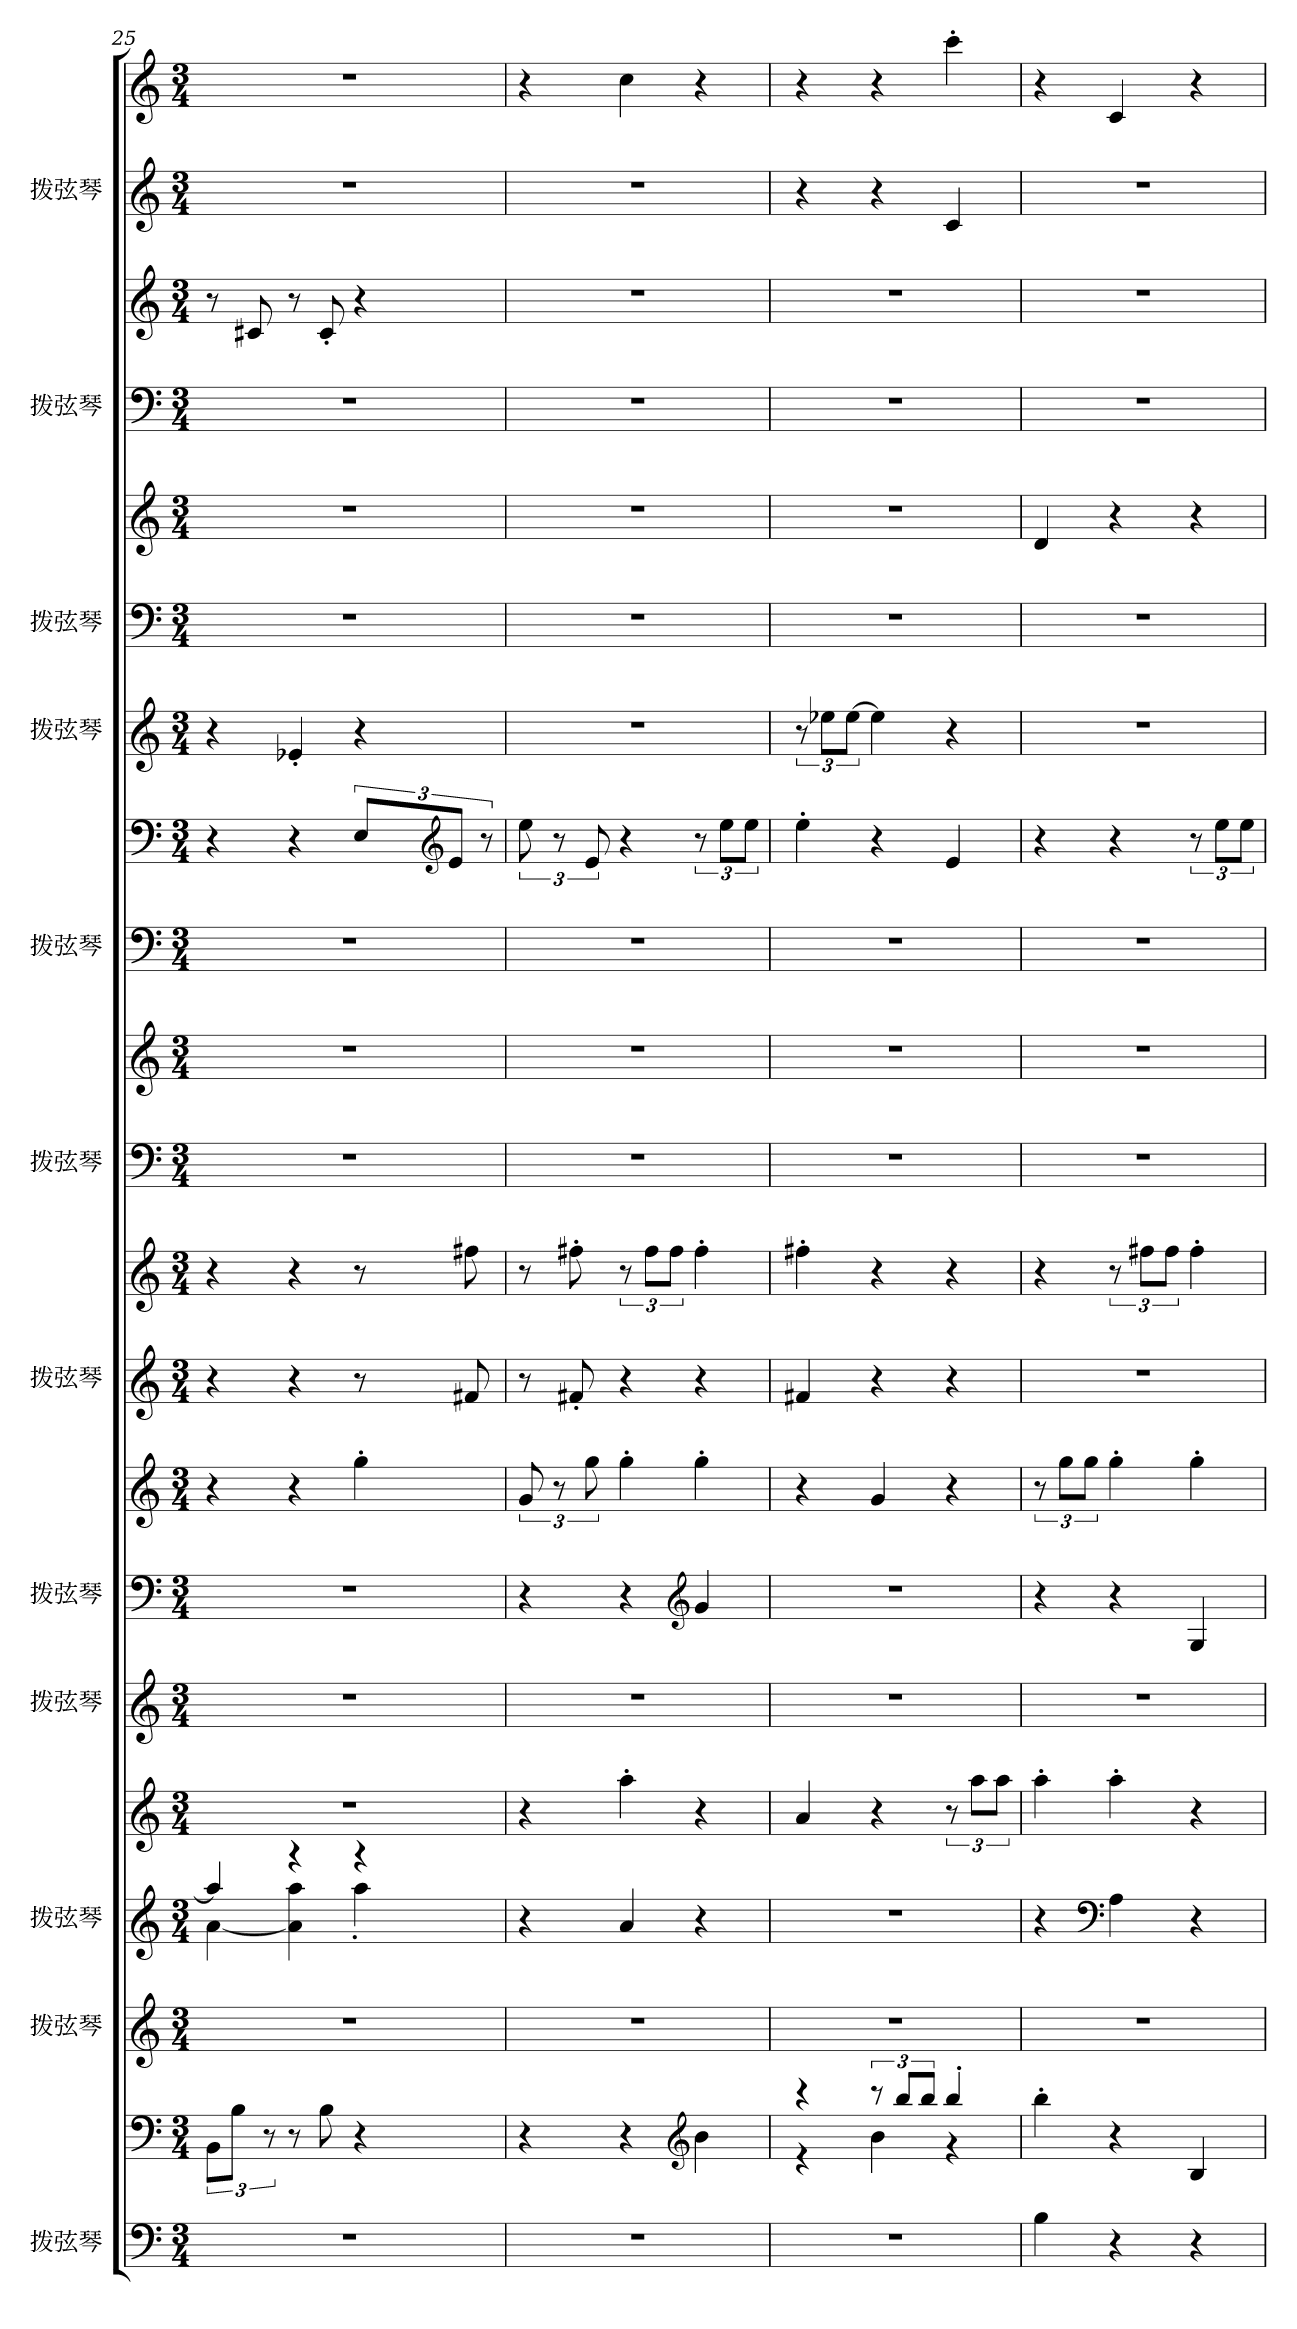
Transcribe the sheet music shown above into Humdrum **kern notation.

**kern	**kern	**kern	**kern	**kern	**kern	**kern	**kern	**kern	**kern	**kern	**kern	**kern	**kern	**kern	**kern	**kern	**kern	**kern	**kern	**kern
*part12	*part12	*part11	*part10	*part10	*part9	*part8	*part8	*part7	*part7	*part6	*part6	*part5	*part5	*part4	*part3	*part3	*part2	*part2	*part1	*part1
*staff21	*staff20	*staff19	*staff18	*staff17	*staff16	*staff15	*staff14	*staff13	*staff12	*staff11	*staff10	*staff9	*staff8	*staff7	*staff6	*staff5	*staff4	*staff3	*staff2	*staff1
*I"拨弦琴	*	*I"拨弦琴	*I"拨弦琴	*	*I"拨弦琴	*I"拨弦琴	*	*I"拨弦琴	*	*I"拨弦琴	*	*I"拨弦琴	*	*I"拨弦琴	*I"拨弦琴	*	*I"拨弦琴	*	*I"拨弦琴	*
*clefF4	*clefF4	*clefG2	*clefG2	*clefG2	*clefG2	*clefF4	*clefG2	*clefG2	*clefG2	*clefF4	*clefG2	*clefF4	*clefF4	*clefG2	*clefF4	*clefG2	*clefF4	*clefG2	*clefG2	*clefG2
*k[]	*k[]	*k[]	*k[]	*k[]	*k[]	*k[]	*k[]	*k[]	*k[]	*k[]	*k[]	*k[]	*k[]	*k[]	*k[]	*k[]	*k[]	*k[]	*k[]	*k[]
*M3/4	*M3/4	*M3/4	*M3/4	*M3/4	*M3/4	*M3/4	*M3/4	*M3/4	*M3/4	*M3/4	*M3/4	*M3/4	*M3/4	*M3/4	*M3/4	*M3/4	*M3/4	*M3/4	*M3/4	*M3/4
=25	=25	=25	=25	=25	=25	=25	=25	=25	=25	=25	=25	=25	=25	=25	=25	=25	=25	=25	=25	=25
*	*	*	*^	*	*	*	*	*	*	*	*	*	*	*	*	*	*	*	*	*
2.r	12BB\L	2.r	4aa/]	[4a\	2.r	2.r	2.r	4r	4r	4r	2.r	2.r	2.r	4r	4r	2.r	2.r	2.r	8r	2.r	2.r
.	12B\J	.	.	.	.	.	.	.	.	.	.	.	.	.	.	.	.	.	.	.	.
.	.	.	.	.	.	.	.	.	.	.	.	.	.	.	.	.	.	.	8c#X/	.	.
.	12r	.	.	.	.	.	.	.	.	.	.	.	.	.	.	.	.	.	.	.	.
.	8r	.	4r	4a\] 4aa\	.	.	.	4r	4r	4r	.	.	.	4r	4e-X'/	.	.	.	8r	.	.
.	8B\	.	.	.	.	.	.	.	.	.	.	.	.	.	.	.	.	.	8c#'/	.	.
.	4r	.	4r	4aa'\	.	.	.	4gg'\	8r	8r	.	.	.	12E/L	4r	.	.	.	4r	.	.
*	*	*	*	*	*	*	*	*	*	*	*	*	*	*clefG2	*	*	*	*	*	*	*
.	.	.	.	.	.	.	.	.	.	.	.	.	.	12e/J	.	.	.	.	.	.	.
.	.	.	.	.	.	.	.	.	8f#X/	8ff#X\	.	.	.	.	.	.	.	.	.	.	.
.	.	.	.	.	.	.	.	.	.	.	.	.	.	12r	.	.	.	.	.	.	.
*	*	*	*v	*v	*	*	*	*	*	*	*	*	*	*	*	*	*	*	*	*	*
!!LO:PB:g=z
=26	=26	=26	=26	=26	=26	=26	=26	=26	=26	=26	=26	=26	=26	=26	=26	=26	=26	=26	=26	=26
2.r	4r	2.r	4r	4r	2.r	4r	12g/	8r	8r	2.r	2.r	2.r	12ee\	2.r	2.r	2.r	2.r	2.r	2.r	4r
.	.	.	.	.	.	.	12r	.	.	.	.	.	12r	.	.	.	.	.	.	.
.	.	.	.	.	.	.	.	8f#X'/	8ff#X'\	.	.	.	.	.	.	.	.	.	.	.
.	.	.	.	.	.	.	12gg\	.	.	.	.	.	12e/	.	.	.	.	.	.	.
.	4r	.	4a/	4aa'\	.	4r	4gg'\	4r	12r	.	.	.	4r	.	.	.	.	.	.	4cc\
.	.	.	.	.	.	.	.	.	12ff#\L	.	.	.	.	.	.	.	.	.	.	.
.	.	.	.	.	.	.	.	.	12ff#\J	.	.	.	.	.	.	.	.	.	.	.
*	*clefG2	*	*	*	*	*clefG2	*	*	*	*	*	*	*	*	*	*	*	*	*	*
.	4b\	.	4r	4r	.	4g/	4gg'\	4r	4ff#'\	.	.	.	12r	.	.	.	.	.	.	4r
.	.	.	.	.	.	.	.	.	.	.	.	.	12ee\L	.	.	.	.	.	.	.
.	.	.	.	.	.	.	.	.	.	.	.	.	12ee\J	.	.	.	.	.	.	.
=27	=27	=27	=27	=27	=27	=27	=27	=27	=27	=27	=27	=27	=27	=27	=27	=27	=27	=27	=27	=27
*	*^	*	*	*	*	*	*	*	*	*	*	*	*	*	*	*	*	*	*	*
2.r	4r	4r	2.r	2.r	4a/	2.r	2.r	4r	4f#X/	4ff#X'\	2.r	2.r	2.r	4ee'\	12r	2.r	2.r	2.r	2.r	4r	4r
.	.	.	.	.	.	.	.	.	.	.	.	.	.	.	12ee-X\L	.	.	.	.	.	.
.	.	.	.	.	.	.	.	.	.	.	.	.	.	.	[12ee-\J	.	.	.	.	.	.
.	12r	4b\	.	.	4r	.	.	4g/	4r	4r	.	.	.	4r	4ee-\]	.	.	.	.	4r	4r
.	12bb/L	.	.	.	.	.	.	.	.	.	.	.	.	.	.	.	.	.	.	.	.
.	12bb/J	.	.	.	.	.	.	.	.	.	.	.	.	.	.	.	.	.	.	.	.
.	4bb'/	4r	.	.	12r	.	.	4r	4r	4r	.	.	.	4e/	4r	.	.	.	.	4c/	4ccc'\
.	.	.	.	.	12aa\L	.	.	.	.	.	.	.	.	.	.	.	.	.	.	.	.
.	.	.	.	.	12aa\J	.	.	.	.	.	.	.	.	.	.	.	.	.	.	.	.
*	*v	*v	*	*	*	*	*	*	*	*	*	*	*	*	*	*	*	*	*	*	*
=28	=28	=28	=28	=28	=28	=28	=28	=28	=28	=28	=28	=28	=28	=28	=28	=28	=28	=28	=28	=28
4B\	4bb'\	2.r	4r	4aa'\	2.r	4r	12r	2.r	4r	2.r	2.r	2.r	4r	2.r	2.r	4d/	2.r	2.r	2.r	4r
.	.	.	.	.	.	.	12gg\L	.	.	.	.	.	.	.	.	.	.	.	.	.
.	.	.	.	.	.	.	12gg\J	.	.	.	.	.	.	.	.	.	.	.	.	.
*	*	*	*clefF4	*	*	*	*	*	*	*	*	*	*	*	*	*	*	*	*	*
4r	4r	.	4A\	4aa'\	.	4r	4gg'\	.	12r	.	.	.	4r	.	.	4r	.	.	.	4c/
.	.	.	.	.	.	.	.	.	12ff#X\L	.	.	.	.	.	.	.	.	.	.	.
.	.	.	.	.	.	.	.	.	12ff#\J	.	.	.	.	.	.	.	.	.	.	.
4r	4B/	.	4r	4r	.	4G/	4gg'\	.	4ff#'\	.	.	.	12r	.	.	4r	.	.	.	4r
.	.	.	.	.	.	.	.	.	.	.	.	.	12ee\L	.	.	.	.	.	.	.
.	.	.	.	.	.	.	.	.	.	.	.	.	12ee\J	.	.	.	.	.	.	.
=	=	=	=	=	=	=	=	=	=	=	=	=	=	=	=	=	=	=	=	=
*-	*-	*-	*-	*-	*-	*-	*-	*-	*-	*-	*-	*-	*-	*-	*-	*-	*-	*-	*-	*-
